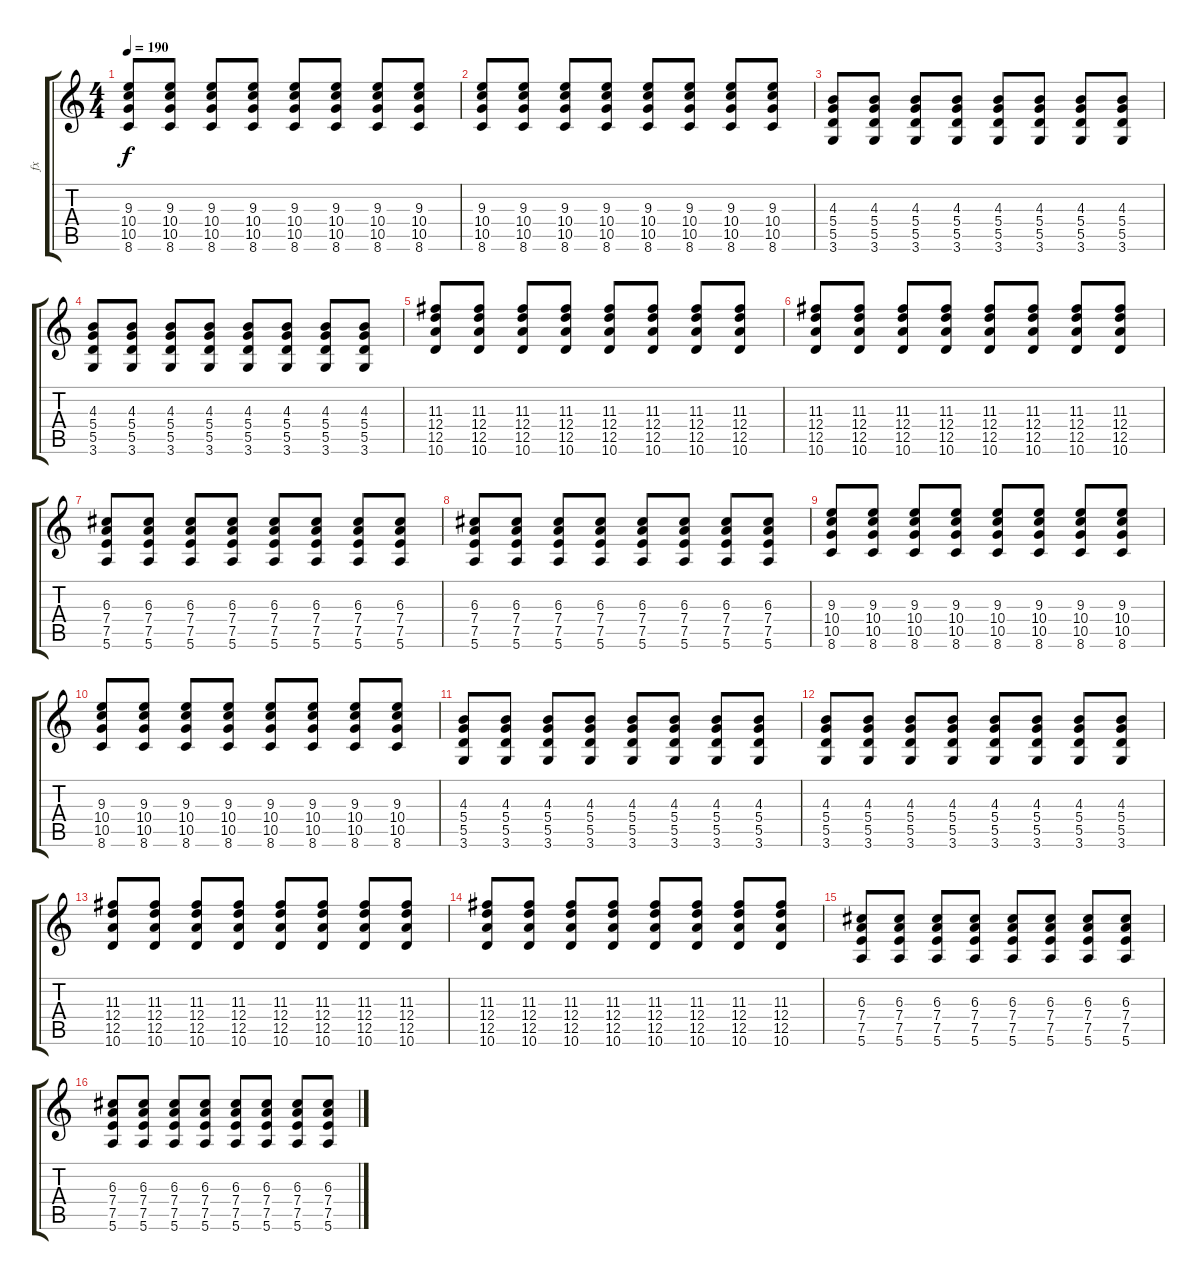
\track ("fx" "fx") {instrument distortionguitar}
\staff {score tabs}
\tuning (E4 B3 G3 D3 A2 E2) {hide}
\ts (4 4)
\tempo 190
\clef g2
\ks c
(9.3 10.4 10.5 8.6).8{dy f instrument overdrivenguitar} (9.3 10.4 10.5 8.6).8 (9.3 10.4 10.5 8.6).8 (9.3 10.4 10.5 8.6).8 (9.3 10.4 10.5 8.6).8 (9.3 10.4 10.5 8.6).8 (9.3 10.4 10.5 8.6).8 (9.3 10.4 10.5 8.6).8 |
(9.3 10.4 10.5 8.6).8 (9.3 10.4 10.5 8.6).8 (9.3 10.4 10.5 8.6).8 (9.3 10.4 10.5 8.6).8 (9.3 10.4 10.5 8.6).8 (9.3 10.4 10.5 8.6).8 (9.3 10.4 10.5 8.6).8 (9.3 10.4 10.5 8.6).8 |
(4.3 5.4 5.5 3.6).8 (4.3 5.4 5.5 3.6).8 (4.3 5.4 5.5 3.6).8 (4.3 5.4 5.5 3.6).8 (4.3 5.4 5.5 3.6).8 (4.3 5.4 5.5 3.6).8 (4.3 5.4 5.5 3.6).8 (4.3 5.4 5.5 3.6).8 |
(4.3 5.4 5.5 3.6).8 (4.3 5.4 5.5 3.6).8 (4.3 5.4 5.5 3.6).8 (4.3 5.4 5.5 3.6).8 (4.3 5.4 5.5 3.6).8 (4.3 5.4 5.5 3.6).8 (4.3 5.4 5.5 3.6).8 (4.3 5.4 5.5 3.6).8 |
(11.3 12.4 12.5 10.6).8 (11.3 12.4 12.5 10.6).8 (11.3 12.4 12.5 10.6).8 (11.3 12.4 12.5 10.6).8 (11.3 12.4 12.5 10.6).8 (11.3 12.4 12.5 10.6).8 (11.3 12.4 12.5 10.6).8 (11.3 12.4 12.5 10.6).8 |
(11.3 12.4 12.5 10.6).8 (11.3 12.4 12.5 10.6).8 (11.3 12.4 12.5 10.6).8 (11.3 12.4 12.5 10.6).8 (11.3 12.4 12.5 10.6).8 (11.3 12.4 12.5 10.6).8 (11.3 12.4 12.5 10.6).8 (11.3 12.4 12.5 10.6).8 |
(6.3 7.4 7.5 5.6).8 (6.3 7.4 7.5 5.6).8 (6.3 7.4 7.5 5.6).8 (6.3 7.4 7.5 5.6).8 (6.3 7.4 7.5 5.6).8 (6.3 7.4 7.5 5.6).8 (6.3 7.4 7.5 5.6).8 (6.3 7.4 7.5 5.6).8 |
(6.3 7.4 7.5 5.6).8 (6.3 7.4 7.5 5.6).8 (6.3 7.4 7.5 5.6).8 (6.3 7.4 7.5 5.6).8 (6.3 7.4 7.5 5.6).8 (6.3 7.4 7.5 5.6).8 (6.3 7.4 7.5 5.6).8 (6.3 7.4 7.5 5.6).8 |
(9.3 10.4 10.5 8.6).8 (9.3 10.4 10.5 8.6).8 (9.3 10.4 10.5 8.6).8 (9.3 10.4 10.5 8.6).8 (9.3 10.4 10.5 8.6).8 (9.3 10.4 10.5 8.6).8 (9.3 10.4 10.5 8.6).8 (9.3 10.4 10.5 8.6).8 |
(9.3 10.4 10.5 8.6).8 (9.3 10.4 10.5 8.6).8 (9.3 10.4 10.5 8.6).8 (9.3 10.4 10.5 8.6).8 (9.3 10.4 10.5 8.6).8 (9.3 10.4 10.5 8.6).8 (9.3 10.4 10.5 8.6).8 (9.3 10.4 10.5 8.6).8 |
(4.3 5.4 5.5 3.6).8 (4.3 5.4 5.5 3.6).8 (4.3 5.4 5.5 3.6).8 (4.3 5.4 5.5 3.6).8 (4.3 5.4 5.5 3.6).8 (4.3 5.4 5.5 3.6).8 (4.3 5.4 5.5 3.6).8 (4.3 5.4 5.5 3.6).8 |
(4.3 5.4 5.5 3.6).8 (4.3 5.4 5.5 3.6).8 (4.3 5.4 5.5 3.6).8 (4.3 5.4 5.5 3.6).8 (4.3 5.4 5.5 3.6).8 (4.3 5.4 5.5 3.6).8 (4.3 5.4 5.5 3.6).8 (4.3 5.4 5.5 3.6).8 |
(11.3 12.4 12.5 10.6).8 (11.3 12.4 12.5 10.6).8 (11.3 12.4 12.5 10.6).8 (11.3 12.4 12.5 10.6).8 (11.3 12.4 12.5 10.6).8 (11.3 12.4 12.5 10.6).8 (11.3 12.4 12.5 10.6).8 (11.3 12.4 12.5 10.6).8 |
(11.3 12.4 12.5 10.6).8 (11.3 12.4 12.5 10.6).8 (11.3 12.4 12.5 10.6).8 (11.3 12.4 12.5 10.6).8 (11.3 12.4 12.5 10.6).8 (11.3 12.4 12.5 10.6).8 (11.3 12.4 12.5 10.6).8 (11.3 12.4 12.5 10.6).8 |
(6.3 7.4 7.5 5.6).8 (6.3 7.4 7.5 5.6).8 (6.3 7.4 7.5 5.6).8 (6.3 7.4 7.5 5.6).8 (6.3 7.4 7.5 5.6).8 (6.3 7.4 7.5 5.6).8 (6.3 7.4 7.5 5.6).8 (6.3 7.4 7.5 5.6).8 |
(6.3 7.4 7.5 5.6).8 (6.3 7.4 7.5 5.6).8 (6.3 7.4 7.5 5.6).8 (6.3 7.4 7.5 5.6).8 (6.3 7.4 7.5 5.6).8 (6.3 7.4 7.5 5.6).8 (6.3 7.4 7.5 5.6).8 (6.3 7.4 7.5 5.6).8
